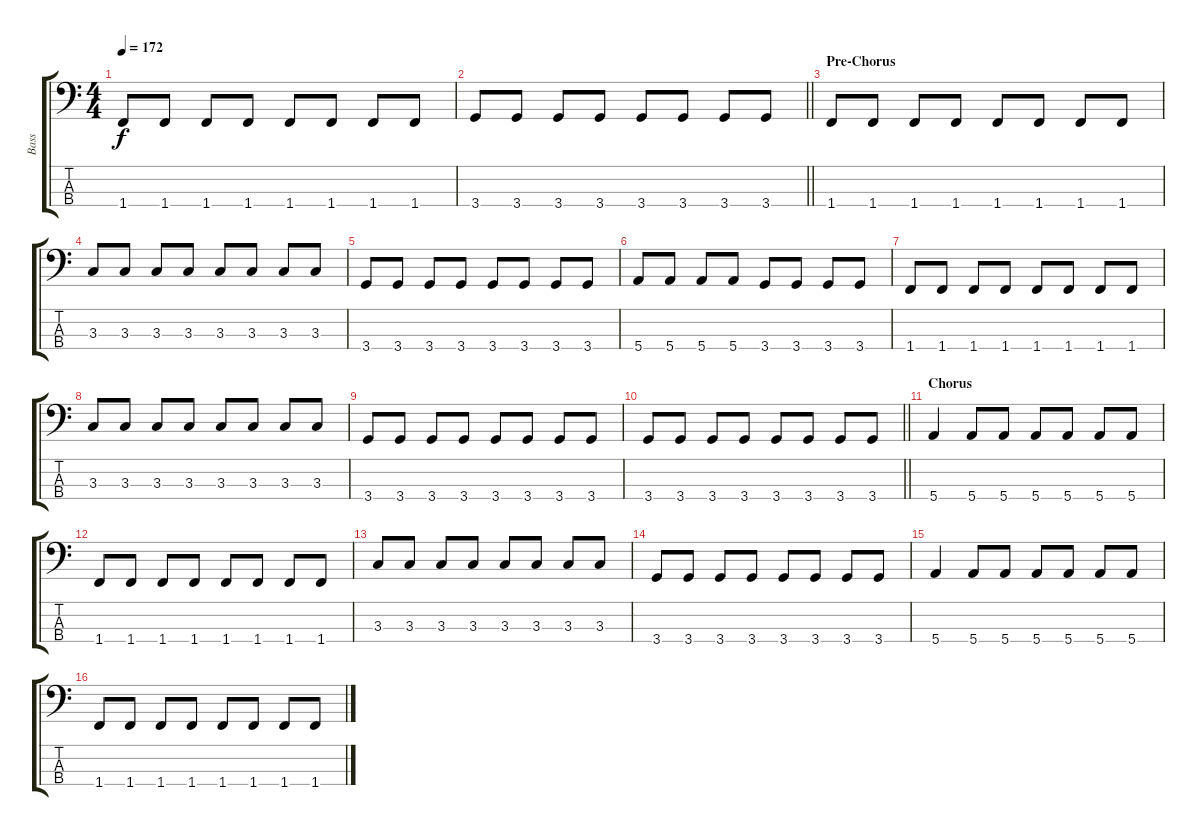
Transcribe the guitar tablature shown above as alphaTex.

\track ("Bass" "Bass") {instrument electricbasspick}
\staff {score tabs}
\tuning (G2 D2 A1 E1) {hide}
\ts (4 4)
\tempo 172
\clef f4
\ks c
1.4.8{dy f} 1.4.8 1.4.8 1.4.8 1.4.8 1.4.8 1.4.8 1.4.8 |
\barLineRight lightlight
3.4.8 3.4.8 3.4.8 3.4.8 3.4.8 3.4.8 3.4.8 3.4.8 |
\section ("" "Pre-Chorus")
1.4.8 1.4.8 1.4.8 1.4.8 1.4.8 1.4.8 1.4.8 1.4.8 |
3.3.8 3.3.8 3.3.8 3.3.8 3.3.8 3.3.8 3.3.8 3.3.8 |
3.4.8 3.4.8 3.4.8 3.4.8 3.4.8 3.4.8 3.4.8 3.4.8 |
5.4.8 5.4.8 5.4.8 5.4.8 3.4.8 3.4.8 3.4.8 3.4.8 |
1.4.8 1.4.8 1.4.8 1.4.8 1.4.8 1.4.8 1.4.8 1.4.8 |
3.3.8 3.3.8 3.3.8 3.3.8 3.3.8 3.3.8 3.3.8 3.3.8 |
3.4.8 3.4.8 3.4.8 3.4.8 3.4.8 3.4.8 3.4.8 3.4.8 |
\barLineRight lightlight
3.4.8 3.4.8 3.4.8 3.4.8 3.4.8 3.4.8 3.4.8 3.4.8 |
\section ("" "Chorus")
5.4.4 5.4.8 5.4.8 5.4.8 5.4.8 5.4.8 5.4.8 |
1.4.8 1.4.8 1.4.8 1.4.8 1.4.8 1.4.8 1.4.8 1.4.8 |
3.3.8 3.3.8 3.3.8 3.3.8 3.3.8 3.3.8 3.3.8 3.3.8 |
3.4.8 3.4.8 3.4.8 3.4.8 3.4.8 3.4.8 3.4.8 3.4.8 |
5.4.4 5.4.8 5.4.8 5.4.8 5.4.8 5.4.8 5.4.8 |
1.4.8 1.4.8 1.4.8 1.4.8 1.4.8 1.4.8 1.4.8 1.4.8
